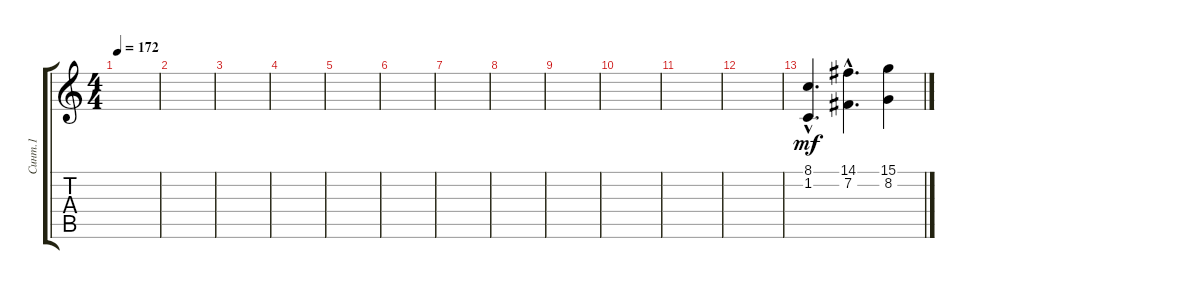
\track ("Синт.1" "Синт.1") {instrument tubularbells}
\staff {score tabs}
\tuning (E4 B3 G3 D3 A2 E2) {hide}
\ts (4 4)
\tempo 172
\clef g2
\ks c
|
|
|
|
|
|
|
|
|
|
|
|
(8.1{hac} 1.2{hac}).4{d dy mf volume 6 instrument glockenspiel} (14.1{hac} 7.2{hac}).4{d} (15.1 8.2).4
